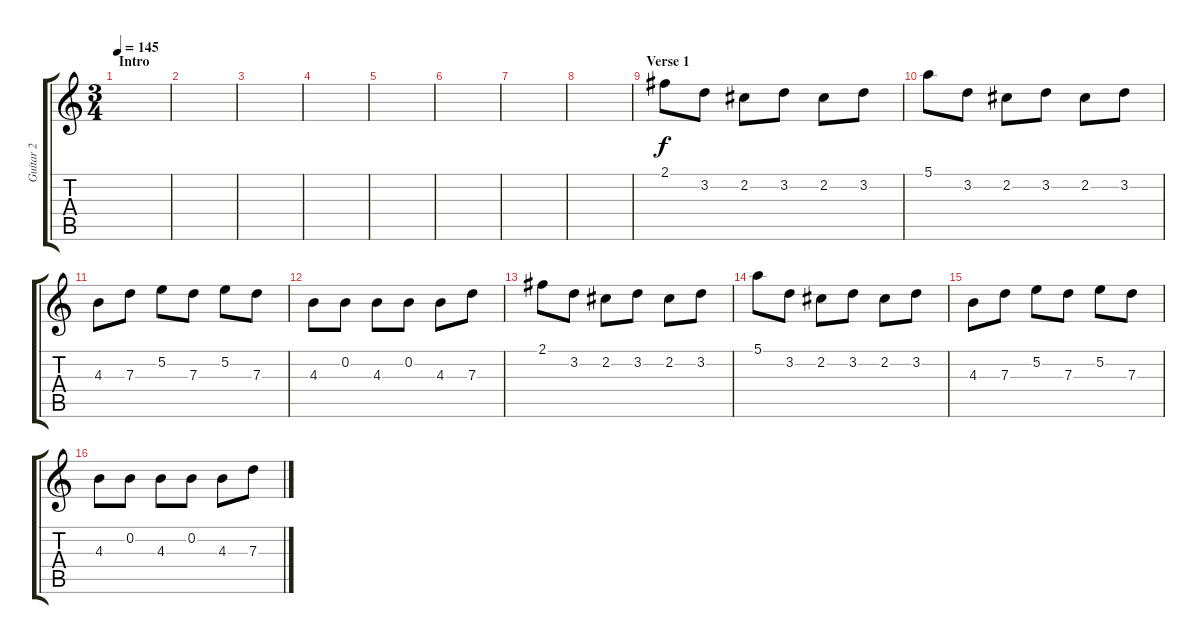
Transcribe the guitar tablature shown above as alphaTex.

\track ("Guitar 2" "Guitar 2") {instrument overdrivenguitar}
\staff {score tabs}
\tuning (E4 B3 G3 D3 A2 E2) {hide}
\ts (3 4)
\section ("" "Intro")
\tempo 145
\clef g2
\ks c
|
|
|
|
|
|
|
|
\section ("" "Verse 1")
2.1.8 3.2.8 2.2.8 3.2.8 2.2.8 3.2.8 |
5.1.8 3.2.8 2.2.8 3.2.8 2.2.8 3.2.8 |
4.3.8 7.3.8 5.2.8 7.3.8 5.2.8 7.3.8 |
4.3.8 0.2.8 4.3.8 0.2.8 4.3.8 7.3.8 |
2.1.8 3.2.8 2.2.8 3.2.8 2.2.8 3.2.8 |
5.1.8 3.2.8 2.2.8 3.2.8 2.2.8 3.2.8 |
4.3.8 7.3.8 5.2.8 7.3.8 5.2.8 7.3.8 |
4.3.8 0.2.8 4.3.8 0.2.8 4.3.8 7.3.8
